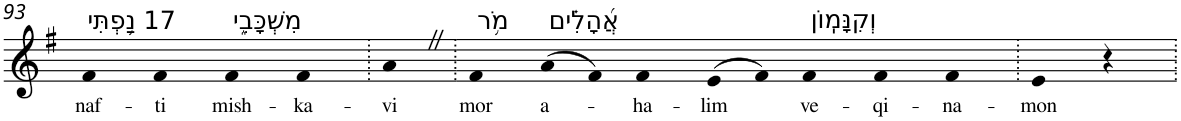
**kern	**text
*part1	*part1
*staff1	*staff1
*I"Piano	*
*I'Pno	*
!!LO:PB:g=z
*clefG2	*
*k[f#]	*
*G:	*
=93	=93
!LO:TX:a:t=17 נַ֥פְתִּי	!
!	!LO:LY:b
4f#	naf-
!	!LO:LY:b
4f#	-ti
!LO:TX:a:t=מִשְׁכָּבִ֑י	!
!	!LO:LY:b
4f#	mish-
!	!LO:LY:b
4f#	-ka-
=94.	=94.
!	!LO:LY:b
4aZ	-vi
=95.	=95.
!LO:TX:a:t=מֹ֥ר	!
!	!LO:LY:b
4f#	mor
!LO:TX:a:t=אֲ֝הָלִ֗ים	!
!	!LO:LY:b
(>8a	a-
8f#)	.
!	!LO:LY:b
4f#	-ha-
!	!LO:LY:b
(>8e	-lim
8f#)	.
!LO:TX:a:t=וְקִנָּמֽוֹן	!
!	!LO:LY:b
4f#	ve-
!	!LO:LY:b
4f#	-qi-
!	!LO:LY:b
4f#	-na-
=96.	=96.
!	!LO:LY:b
4e	-mon
4r	.
=.	=.
*-	*-
